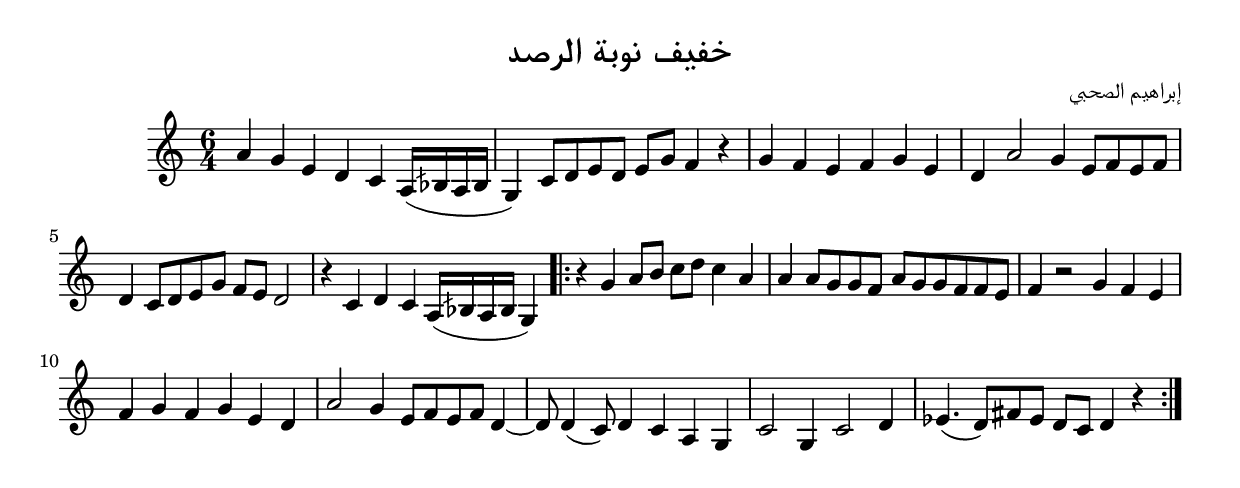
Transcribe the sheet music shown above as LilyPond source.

\language "italiano"
\include "arabic.ly"
\header {
  title = "خفيف نوبة الرصد"
  composer = "إبراهيم الصحبي"
}
nota = \relative do'' {
  \time 6/4
  la sol mi re do la16 (sisb la sisb |
  sol4) do8 re mi re mi sol fa4 r |
  sol4 fa mi fa sol mi |
  re la'2 sol4 mi8 fa mi fa |
  re4 do8 re mi sol fa mi re2 |
  r4 do re do la16 (sisb la sisb sol4) |
  \repeat volta 5
  {
    r sol' la8 si do re do4 la |
    la la8 sol sol fa la sol sol fa fa mi |
    fa4 r2 sol4 fa mi |
    fa sol fa sol mi re |
    la'2 sol4 mi8 fa mi fa re4~ |
    re8 re4 (do8) re4 do la sol |
    do2 sol4 do2 re4 |
    mib4. (re8) fad mib re do re4 r4 |
  }
}
\book
{
  \score
   {
      \new Staff \with {midiInstrument = #"violin"} \nota
      \layout { }
    }
  \score
  {
    \new StaffGroup
    <<
      \new Staff \new DrumStaff \drummode
      {
        \time 6/4
        \repeat unfold 6 {bd4 r sn sn sn r}
      }
      \new Staff \with {midiInstrument = #"violin"} \nota
    >>
    \midi {
    \tempo 4 = 100
    }
  }
}